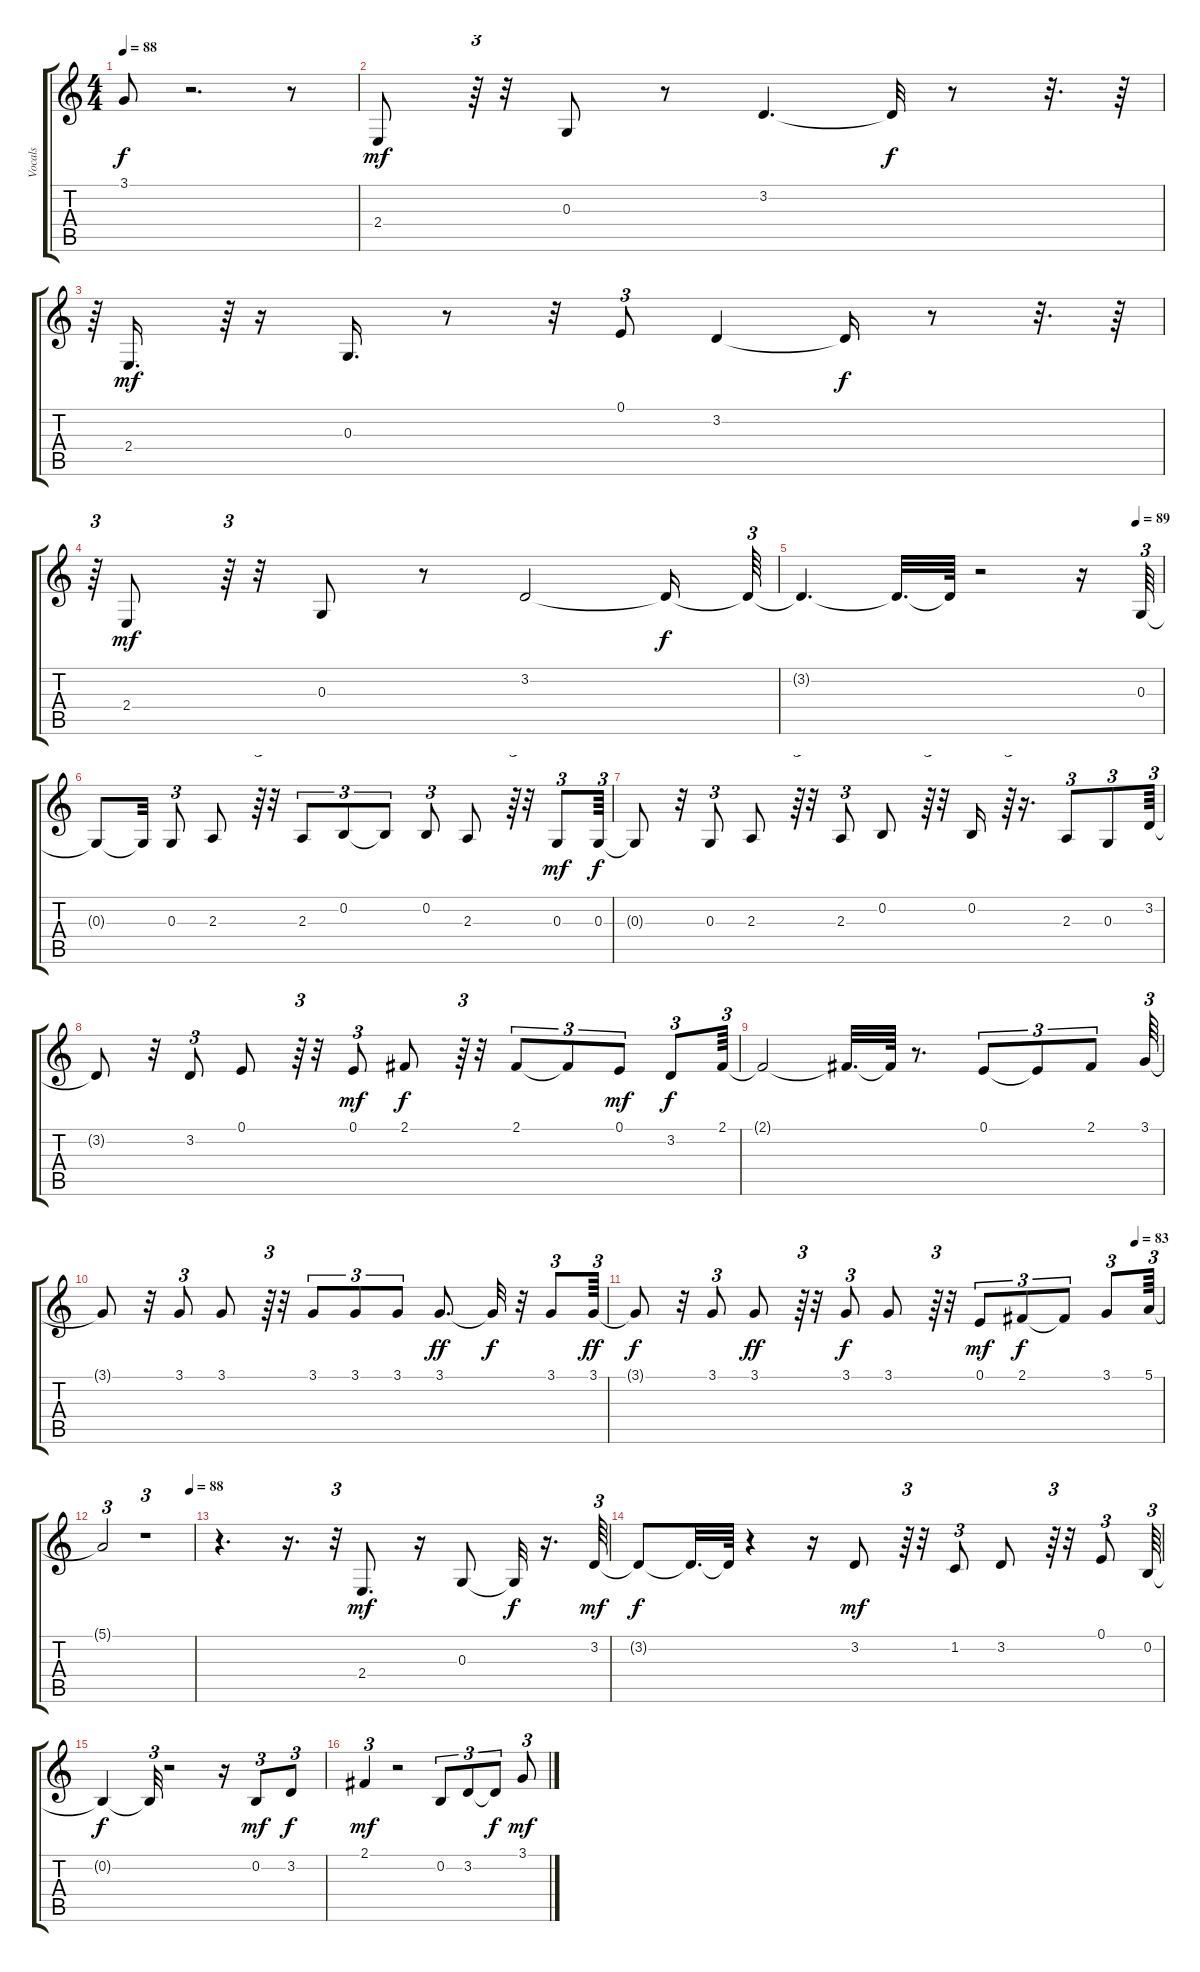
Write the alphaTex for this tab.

\track ("Vocals" "Vocals") {instrument flute}
\staff {score tabs}
\tuning (E4 B3 G3 D3 A2 E2) {hide}
\ts (4 4)
\tempo 88
\clef g2
\ks c
3.1{t}.8{dy f} r.2{d} r.8 |
2.4.8{dy mf} r.64{tu (3 2)} r.32 0.3.8 r.8 3.2.4{d} 3.2{t}.32{dy f} r.8 r.32{d} r.64 |
r.64{tu (3 2)} 2.4.16{d dy mf} r.64{tu (3 2)} r.16 0.3.16{d} r.8 r.32 0.1.8{tu (3 2)} 3.2.4 3.2{t}.16{dy f} r.8 r.32{d} r.64 |
r.64{tu (3 2)} 2.4.8{dy mf} r.64{tu (3 2)} r.32 0.3.8 r.8 3.2.2 3.2{t}.16{dy f} 3.2{t}.64{tu (3 2)} |
\tempo (89 0.9270833333333334)
3.2{t}.4{d} 3.2{t}.32{d} 3.2{t}.64 r.2 r.16 0.3.64{tu (3 2)} |
0.3{t}.8 0.3{t}.32 0.3.8{tu (3 2)} 2.3.8 r.64{tu (3 2)} r.32 2.3.8{tu (3 2)} 0.2.8{tu (3 2)} 0.2{t}.8{tu (3 2)} 0.2.8{tu (3 2)} 2.3.8 r.64{tu (3 2)} r.32 0.3.8{tu (3 2) dy mf} 0.3.64{tu (3 2) dy f} |
0.3{t}.8 r.32 0.3.8{tu (3 2)} 2.3.8 r.64{tu (3 2)} r.32 2.3.8{tu (3 2)} 0.2.8 r.64{tu (3 2)} r.32 0.2.16 r.64{tu (3 2)} r.16{d} 2.3.8{tu (3 2)} 0.3.8{tu (3 2)} 3.2.64{tu (3 2)} |
3.2{t}.8 r.32 3.2.8{tu (3 2)} 0.1.8 r.64{tu (3 2)} r.32 0.1.8{tu (3 2) dy mf} 2.1.8{dy f} r.64{tu (3 2)} r.32 2.1.8{tu (3 2)} 2.1{t}.8{tu (3 2)} 0.1.8{tu (3 2) dy mf} 3.2.8{tu (3 2) dy f} 2.1.64{tu (3 2)} |
2.1{t}.2 2.1{t}.32{d} 2.1{t}.64 r.8{d} 0.1.8{tu (3 2)} 0.1{t}.8{tu (3 2)} 2.1.8{tu (3 2)} 3.1.64{tu (3 2)} |
3.1{t}.8 r.32 3.1.8{tu (3 2)} 3.1.8 r.64{tu (3 2)} r.32 3.1.8{tu (3 2)} 3.1.8{tu (3 2)} 3.1.8{tu (3 2)} 3.1.8{d dy ff} 3.1{t}.32{dy f} r.32 3.1.8{tu (3 2)} 3.1.64{tu (3 2) dy ff} |
\tempo (83 0.9479166666666666)
3.1{t}.8{dy f} r.32 3.1.8{tu (3 2)} 3.1.8{dy ff} r.64{tu (3 2)} r.32 3.1.8{tu (3 2) dy f} 3.1.8 r.64{tu (3 2)} r.32 0.1.8{tu (3 2) dy mf} 2.1.8{tu (3 2) dy f} 2.1{t}.8{tu (3 2)} 3.1.8{tu (3 2)} 5.1.64{tu (3 2)} |
\tempo (88 0.9583333333333334)
5.1{t}.2{tu (3 2)} r.1{tu (3 2)} |
r.4{d} r.16{d} r.32{tu (3 2)} 2.4.8{d dy mf} r.16 0.3.8 0.3{t}.32{dy f} r.16{d} 3.2.64{tu (3 2) dy mf} |
3.2{t}.8{dy f} 3.2{t}.32{d} 3.2{t}.64 r.4 r.16 3.2.8{dy mf} r.64{tu (3 2)} r.32 1.2.8{tu (3 2)} 3.2.8 r.64{tu (3 2)} r.32 0.1.8{tu (3 2)} 0.2.64{tu (3 2)} |
0.2{t}.4{dy f} 0.2{t}.32{tu (3 2)} r.2 r.16 0.2.8{tu (3 2) dy mf} 3.2.8{tu (3 2) dy f} |
2.1.4{tu (3 2) dy mf} r.2 0.2.8{tu (3 2)} 3.2.8{tu (3 2)} 3.2{t}.8{tu (3 2) dy f} 3.1.8{tu (3 2) dy mf}
